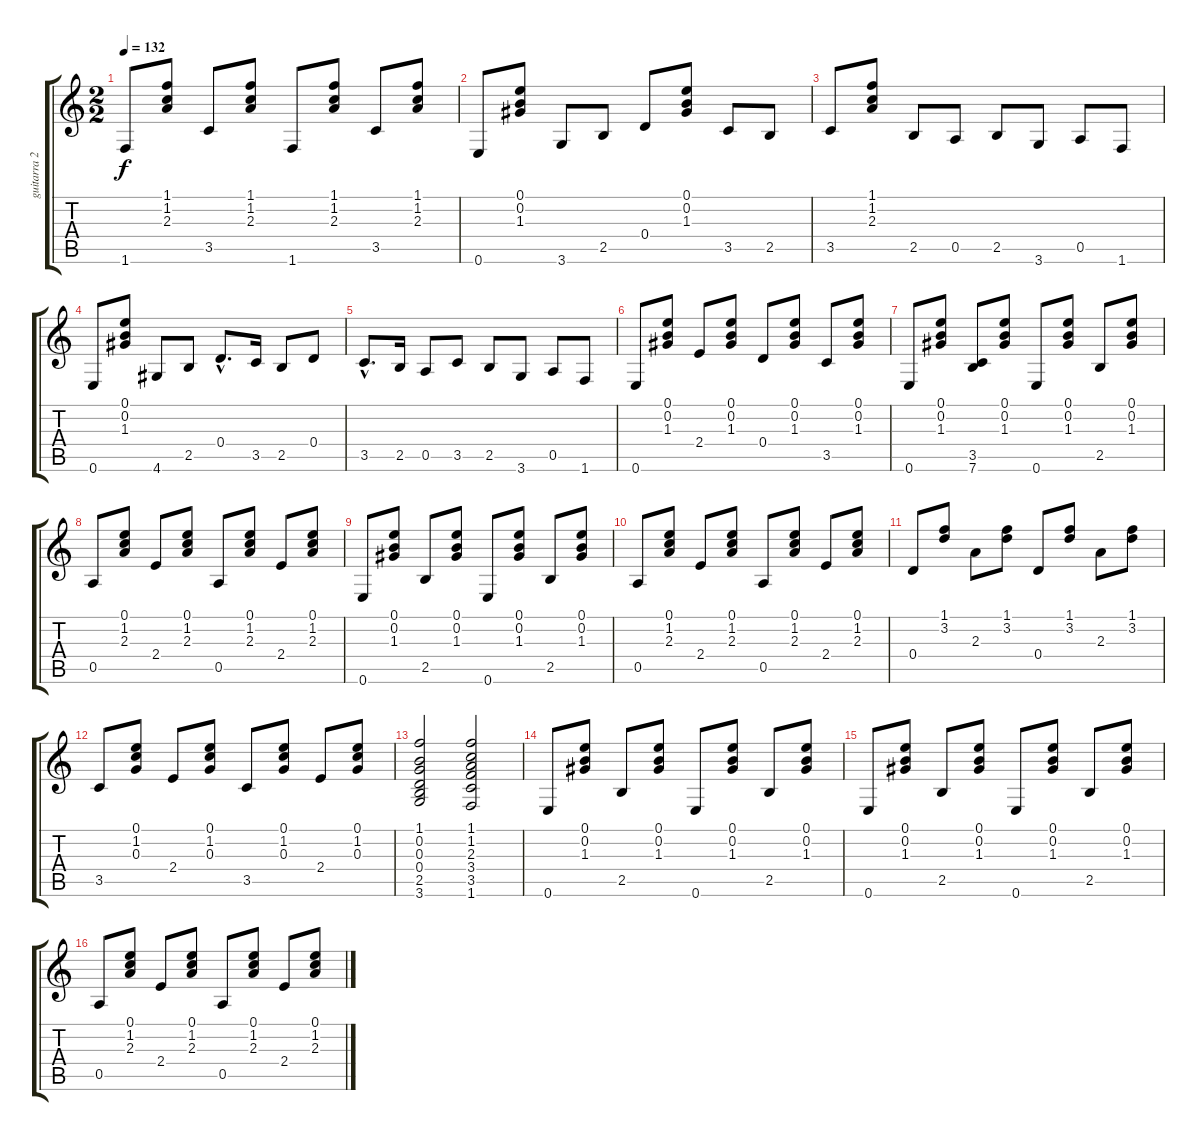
\track ("guitarra 2   " "guitarra 2") {instrument acousticguitarnylon}
\staff {score tabs}
\tuning (E4 B3 G3 D3 A2 E2) {hide}
\ts (2 2)
\tempo 132
\clef g2
\ks c
1.6.8{dy f} (1.1 1.2 2.3).8 3.5.8 (1.1 1.2 2.3).8 1.6.8 (1.1 1.2 2.3).8 3.5.8 (1.1 1.2 2.3).8 |
0.6.8 (0.1 0.2 1.3).8 3.6.8 2.5.8 0.4.8 (0.1 0.2 1.3).8 3.5.8 2.5.8 |
3.5.8 (1.1 1.2 2.3).8 2.5.8 0.5.8 2.5.8 3.6.8 0.5.8 1.6.8 |
0.6.8 (0.1 0.2 1.3).8 4.6.8 2.5.8 0.4{hac}.8{d} 3.5.16 2.5.8 0.4.8 |
3.5{hac}.8{d} 2.5.16 0.5.8 3.5.8 2.5.8 3.6.8 0.5.8 1.6.8 |
0.6.8 (0.1 0.2 1.3).8 2.4.8 (0.1 0.2 1.3).8 0.4.8 (0.1 0.2 1.3).8 3.5.8 (0.1 0.2 1.3).8 |
0.6.8 (0.1 0.2 1.3).8 (3.5 7.6).8 (0.1 0.2 1.3).8 0.6.8 (0.1 0.2 1.3).8 2.5.8 (0.1 0.2 1.3).8 |
0.5.8 (0.1 1.2 2.3).8 2.4.8 (0.1 1.2 2.3).8 0.5.8 (0.1 1.2 2.3).8 2.4.8 (0.1 1.2 2.3).8 |
0.6.8 (0.1 0.2 1.3).8 2.5.8 (0.1 0.2 1.3).8 0.6.8 (0.1 0.2 1.3).8 2.5.8 (0.1 0.2 1.3).8 |
0.5.8 (0.1 1.2 2.3).8 2.4.8 (0.1 1.2 2.3).8 0.5.8 (0.1 1.2 2.3).8 2.4.8 (0.1 1.2 2.3).8 |
0.4.8 (1.1 3.2).8 2.3.8 (1.1 3.2).8 0.4.8 (1.1 3.2).8 2.3.8 (1.1 3.2).8 |
3.5.8 (0.1 1.2 0.3).8 2.4.8 (0.1 1.2 0.3).8 3.5.8 (0.1 1.2 0.3).8 2.4.8 (0.1 1.2 0.3).8 |
(1.1 0.2 0.3 0.4 2.5 3.6).2 (1.1 1.2 2.3 3.4 3.5 1.6).2 |
0.6.8 (0.1 0.2 1.3).8 2.5.8 (0.1 0.2 1.3).8 0.6.8 (0.1 0.2 1.3).8 2.5.8 (0.1 0.2 1.3).8 |
0.6.8 (0.1 0.2 1.3).8 2.5.8 (0.1 0.2 1.3).8 0.6.8 (0.1 0.2 1.3).8 2.5.8 (0.1 0.2 1.3).8 |
0.5.8 (0.1 1.2 2.3).8 2.4.8 (0.1 1.2 2.3).8 0.5.8 (0.1 1.2 2.3).8 2.4.8 (0.1 1.2 2.3).8
